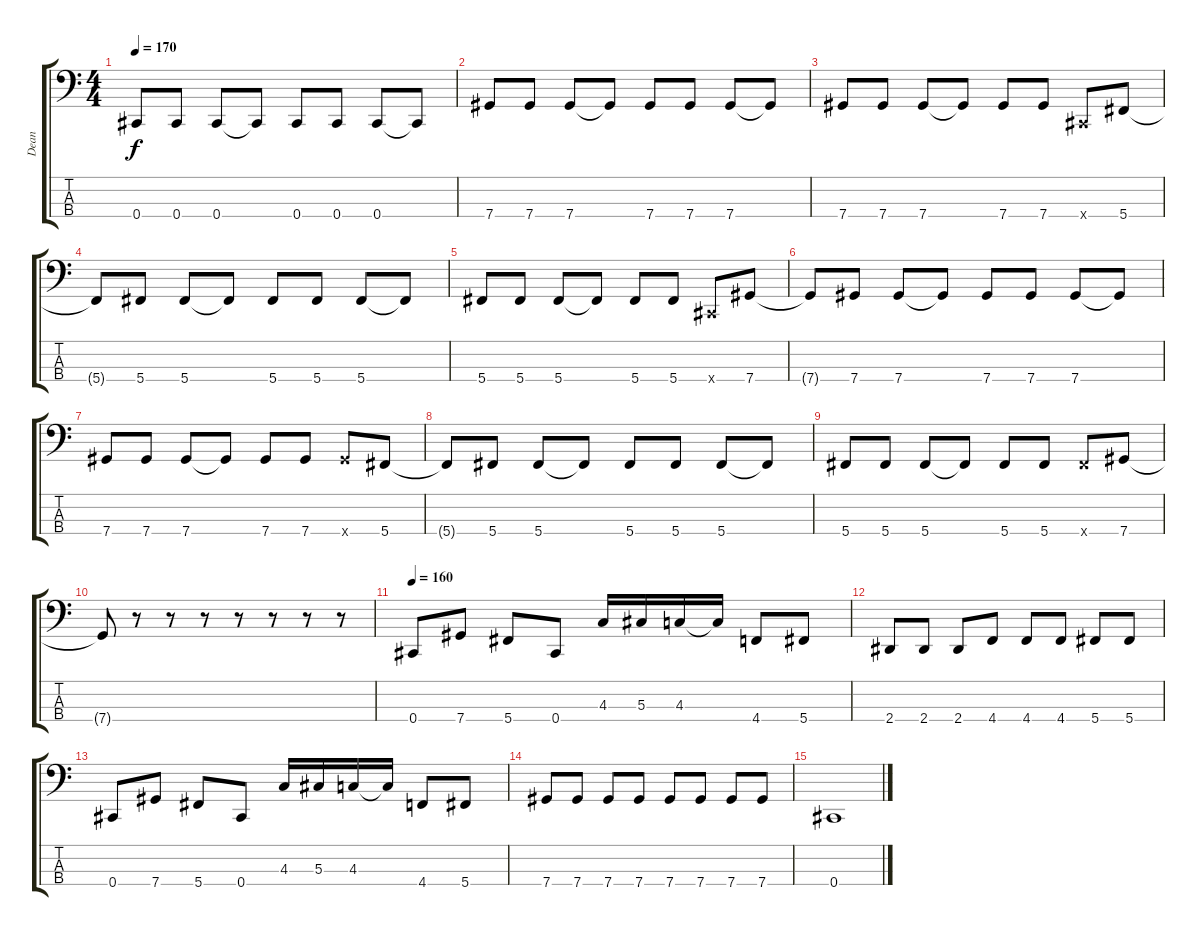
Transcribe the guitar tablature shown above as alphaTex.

\track ("Dean" "Dean") {instrument electricbassfinger}
\staff {score tabs}
\tuning (Gb2 Db2 Ab1 Db1) {hide}
\ts (4 4)
\tempo 170
\clef f4
\ks c
0.4.8{dy f} 0.4.8 0.4.8 0.4{t}.8 0.4.8 0.4.8 0.4.8 0.4{t}.8 |
7.4.8 7.4.8 7.4.8 7.4{t}.8 7.4.8 7.4.8 7.4.8 7.4{t}.8 |
7.4.8 7.4.8 7.4.8 7.4{t}.8 7.4.8 7.4.8 0.4{x}.8 5.4.8 |
5.4{t}.8 5.4.8 5.4.8 5.4{t}.8 5.4.8 5.4.8 5.4.8 5.4{t}.8 |
5.4.8 5.4.8 5.4.8 5.4{t}.8 5.4.8 5.4.8 0.4{x}.8 7.4.8 |
7.4{t}.8 7.4.8 7.4.8 7.4{t}.8 7.4.8 7.4.8 7.4.8 7.4{t}.8 |
7.4.8 7.4.8 7.4.8 7.4{t}.8 7.4.8 7.4.8 7.4{x}.8 5.4.8 |
5.4{t}.8 5.4.8 5.4.8 5.4{t}.8 5.4.8 5.4.8 5.4.8 5.4{t}.8 |
5.4.8 5.4.8 5.4.8 5.4{t}.8 5.4.8 5.4.8 5.4{x}.8 7.4.8 |
7.4{t}.8 r.8 r.8 r.8 r.8 r.8 r.8 r.8 |
\tempo 160
0.4.8 7.4.8 5.4.8 0.4.8 4.3.16 5.3.16 4.3.16 4.3{t}.16 4.4.8 5.4.8 |
2.4.8 2.4.8 2.4.8 4.4.8 4.4.8 4.4.8 5.4.8 5.4.8 |
0.4.8 7.4.8 5.4.8 0.4.8 4.3.16 5.3.16 4.3.16 4.3{t}.16 4.4.8 5.4.8 |
7.4.8 7.4.8 7.4.8 7.4.8 7.4.8 7.4.8 7.4.8 7.4.8 |
0.4.1
